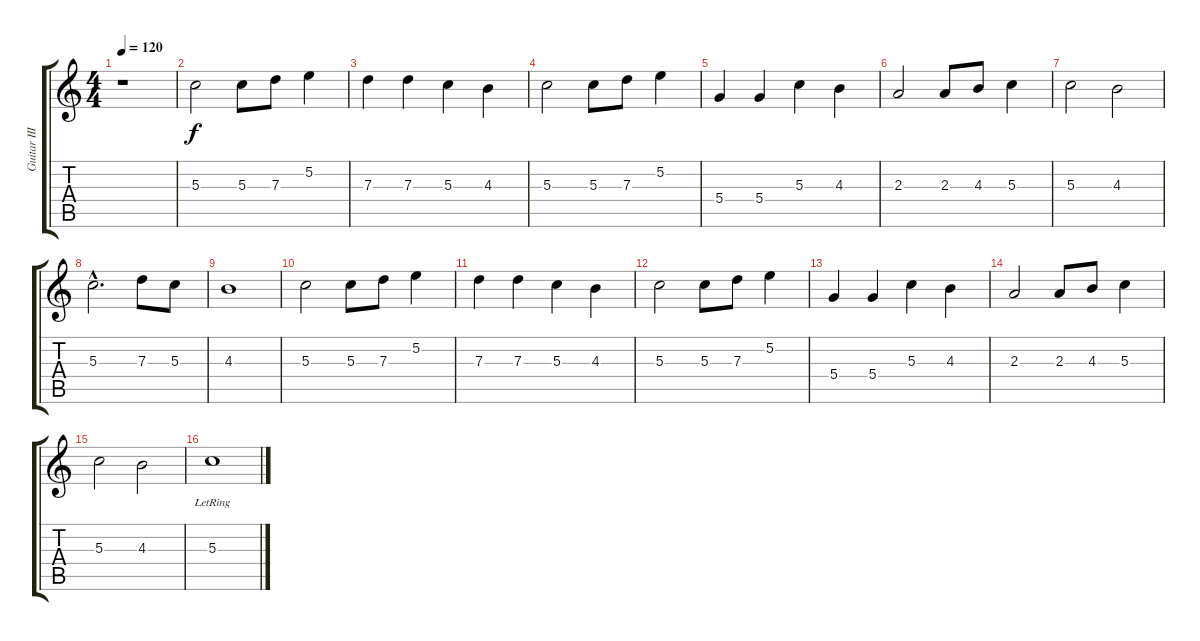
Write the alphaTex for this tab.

\track ("Guitar III" "Guitar III") {instrument overdrivenguitar}
\staff {score tabs}
\tuning (E4 B3 G3 D3 A2 E2) {hide}
\ts (4 4)
\tempo 120
\clef g2
\ks c
r.1{dy f} |
5.3.2 5.3.8 7.3.8 5.2.4 |
7.3.4 7.3.4 5.3.4 4.3.4 |
5.3.2 5.3.8 7.3.8 5.2.4 |
5.4.4 5.4.4 5.3.4 4.3.4 |
2.3.2 2.3.8 4.3.8 5.3.4 |
5.3.2 4.3.2 |
5.3{hac}.2{d} 7.3.8 5.3.8 |
4.3.1 |
5.3.2 5.3.8 7.3.8 5.2.4 |
7.3.4 7.3.4 5.3.4 4.3.4 |
5.3.2 5.3.8 7.3.8 5.2.4 |
5.4.4 5.4.4 5.3.4 4.3.4 |
2.3.2 2.3.8 4.3.8 5.3.4 |
5.3.2 4.3.2 |
5.3{lr}.1
